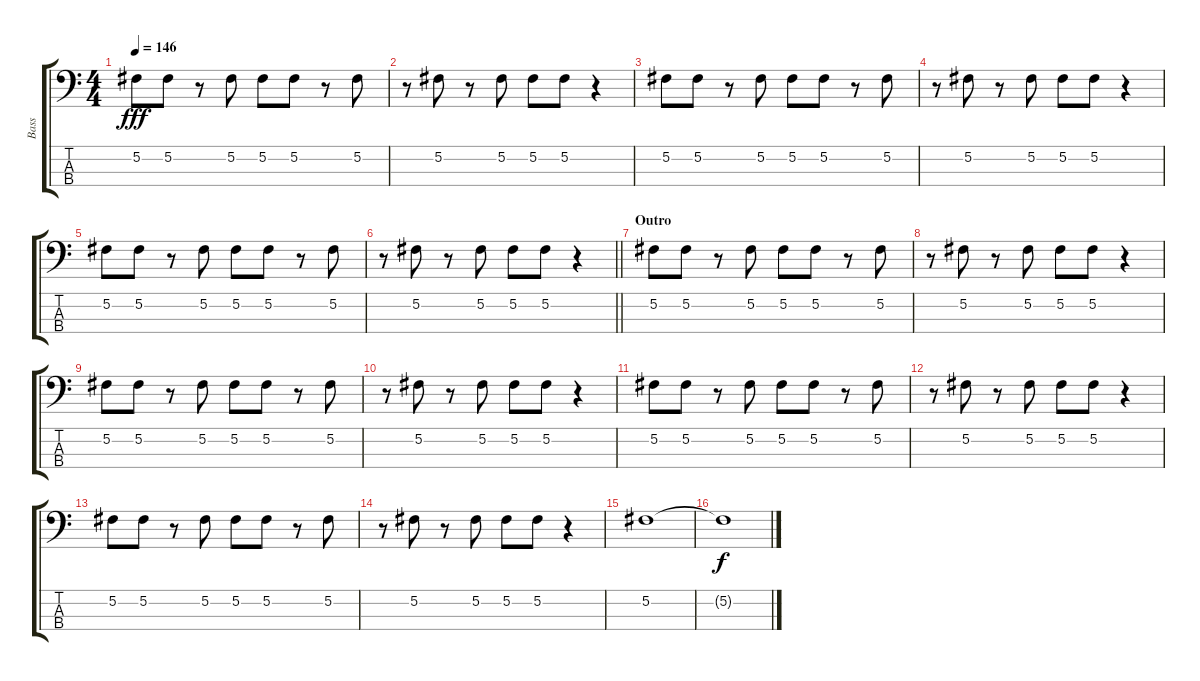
\track ("Bass" "Bass") {instrument electricbassfinger}
\staff {score tabs}
\tuning (Gb2 Db2 Ab1 Db1) {hide}
\ts (4 4)
\tempo 146
\clef f4
\ks c
5.2.8{dy fff} 5.2.8 r.8 5.2.8 5.2.8 5.2.8 r.8 5.2.8 |
r.8 5.2.8 r.8 5.2.8 5.2.8 5.2.8 r.4 |
5.2.8 5.2.8 r.8 5.2.8 5.2.8 5.2.8 r.8 5.2.8 |
r.8 5.2.8 r.8 5.2.8 5.2.8 5.2.8 r.4 |
5.2.8 5.2.8 r.8 5.2.8 5.2.8 5.2.8 r.8 5.2.8 |
\barLineRight lightlight
r.8 5.2.8 r.8 5.2.8 5.2.8 5.2.8 r.4 |
\section ("" "Outro")
5.2.8 5.2.8 r.8 5.2.8 5.2.8 5.2.8 r.8 5.2.8 |
r.8 5.2.8 r.8 5.2.8 5.2.8 5.2.8 r.4 |
5.2.8 5.2.8 r.8 5.2.8 5.2.8 5.2.8 r.8 5.2.8 |
r.8 5.2.8 r.8 5.2.8 5.2.8 5.2.8 r.4 |
5.2.8 5.2.8 r.8 5.2.8 5.2.8 5.2.8 r.8 5.2.8 |
r.8 5.2.8 r.8 5.2.8 5.2.8 5.2.8 r.4 |
5.2.8 5.2.8 r.8 5.2.8 5.2.8 5.2.8 r.8 5.2.8 |
r.8 5.2.8 r.8 5.2.8 5.2.8 5.2.8 r.4 |
5.2.1 |
5.2{t}.1{dy f}
